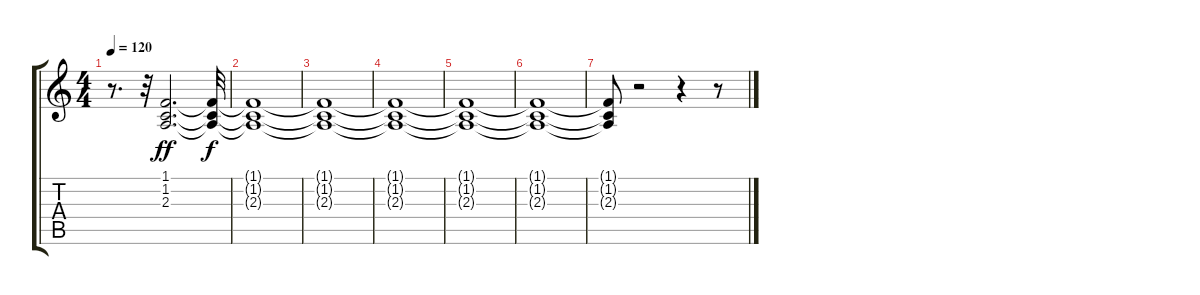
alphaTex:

\track "" {instrument electricpiano2}
\staff {score tabs}
\tuning (E4 B3 G3 D3 A2 E2) {hide}
\ts (4 4)
\tempo 120
\clef g2
\ks c
r.8{d dy ppp} r.32 (1.1 1.2 2.3).2{d dy ff} (1.1{t} 1.2{t} 2.3{t}).32{dy f} |
(1.1{t} 1.2{t} 2.3{t}).1 |
(1.1{t} 1.2{t} 2.3{t}).1 |
(1.1{t} 1.2{t} 2.3{t}).1 |
(1.1{t} 1.2{t} 2.3{t}).1 |
(1.1{t} 1.2{t} 2.3{t}).1 |
(1.1{t} 1.2{t} 2.3{t}).8 r.2 r.4 r.8
